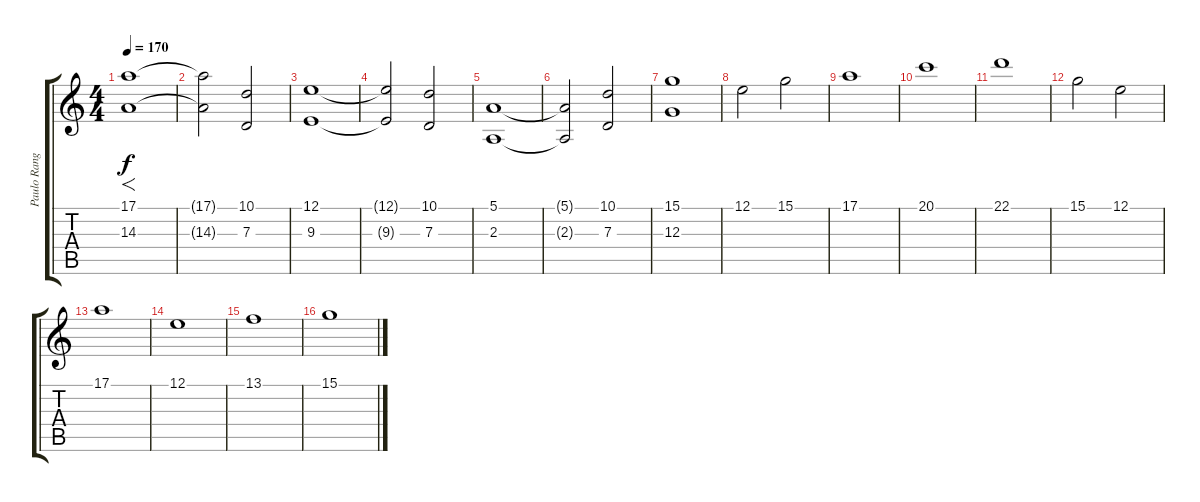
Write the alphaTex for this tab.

\track ("Paulo Rangel" "Paulo Rang") {instrument stringensemble1}
\staff {score tabs}
\tuning (E4 B3 G3 D3 A2 E2) {hide}
\ts (4 4)
\tempo 170
\clef g2
\ks c
(17.1 14.3).1{f dy f} |
(17.1{t} 14.3{t}).2 (10.1 7.3).2 |
(12.1 9.3).1 |
(12.1{t} 9.3{t}).2 (10.1 7.3).2 |
(5.1 2.3).1 |
(5.1{t} 2.3{t}).2 (10.1 7.3).2 |
(15.1 12.3).1 |
12.1.2 15.1.2 |
17.1.1 |
20.1.1 |
22.1.1 |
15.1.2 12.1.2 |
17.1.1 |
12.1.1 |
13.1.1 |
15.1.1
